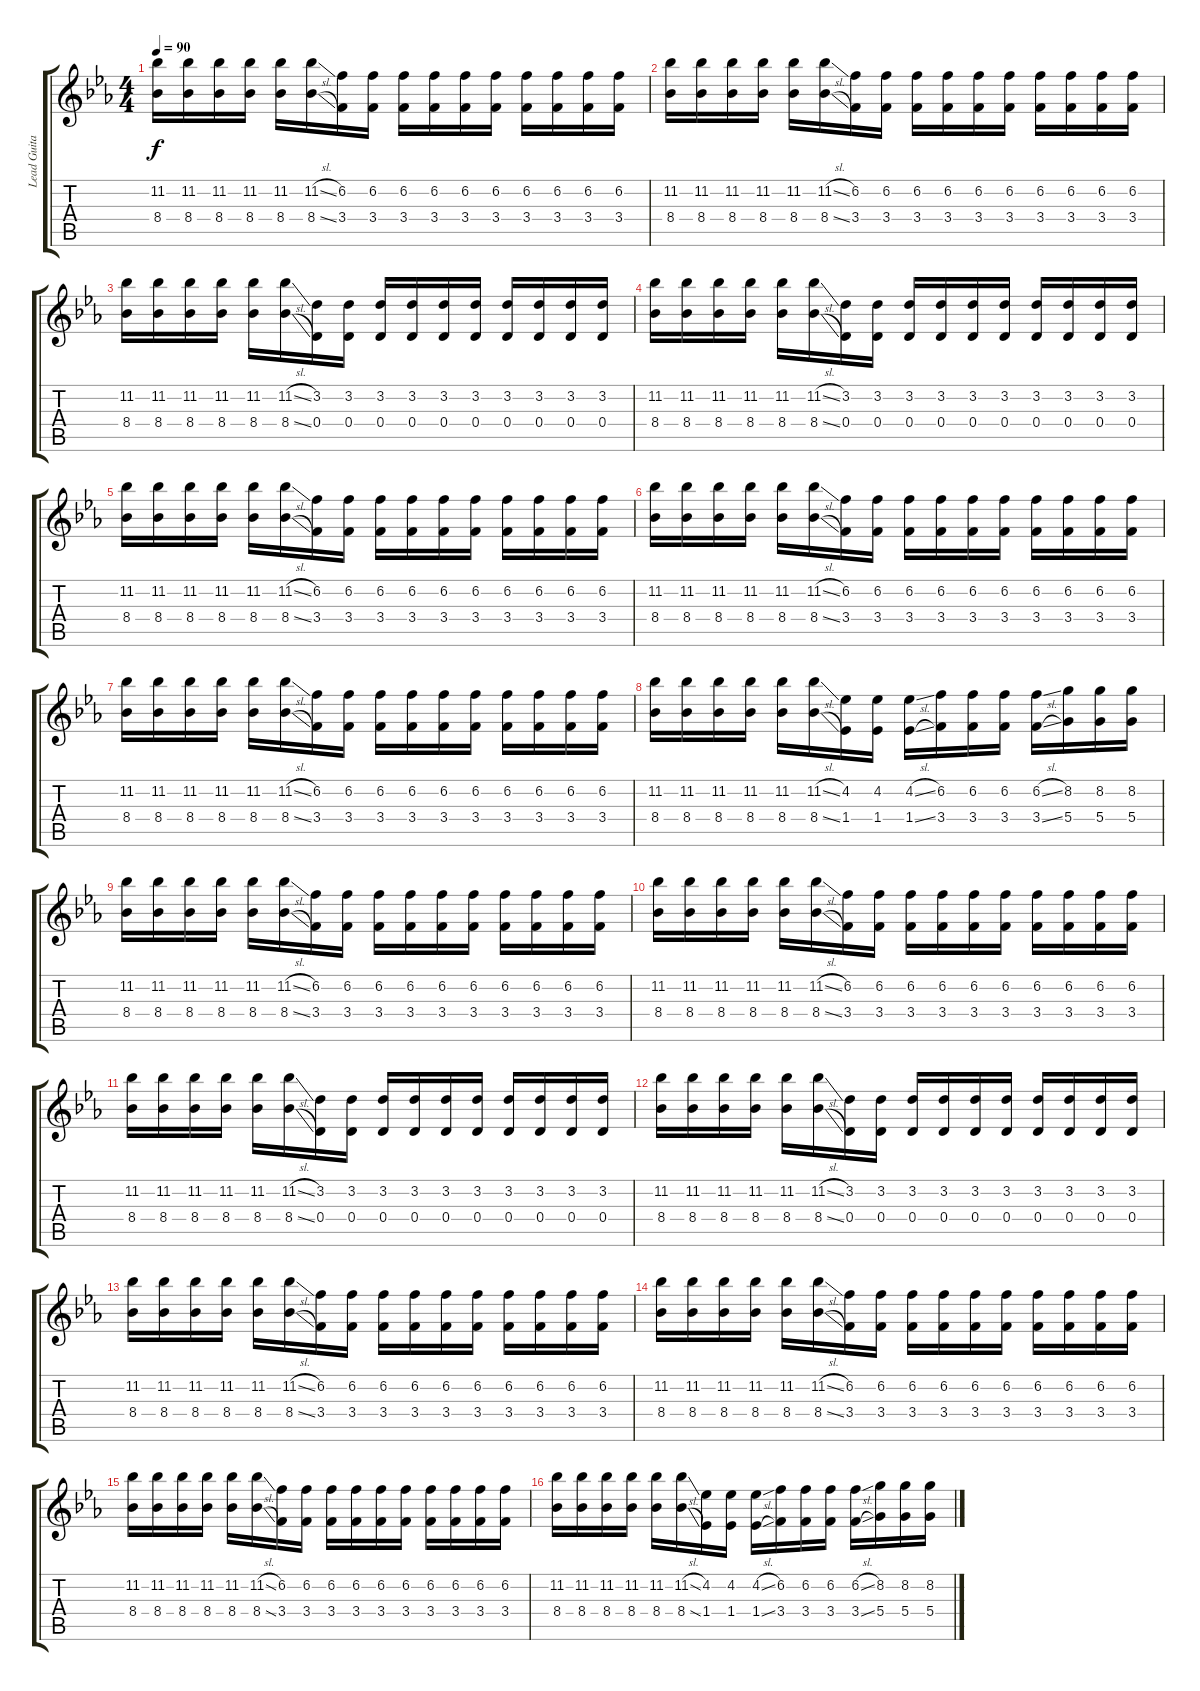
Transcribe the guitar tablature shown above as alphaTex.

\track ("Lead Guitar" "Lead Guita") {instrument distortionguitar}
\staff {score tabs}
\tuning (E4 B3 G3 D3 A2 E2) {hide}
\ts (4 4)
\tempo 90
\clef g2
\ks cminor
(11.2 8.4).16{dy f} (11.2 8.4).16 (11.2 8.4).16 (11.2 8.4).16 (11.2 8.4).16 (11.2{sl} 8.4{sl}).16 (6.2 3.4).16 (6.2 3.4).16 (6.2 3.4).16 (6.2 3.4).16 (6.2 3.4).16 (6.2 3.4).16 (6.2 3.4).16 (6.2 3.4).16 (6.2 3.4).16 (6.2 3.4).16 |
(11.2 8.4).16 (11.2 8.4).16 (11.2 8.4).16 (11.2 8.4).16 (11.2 8.4).16 (11.2{sl} 8.4{sl}).16 (6.2 3.4).16 (6.2 3.4).16 (6.2 3.4).16 (6.2 3.4).16 (6.2 3.4).16 (6.2 3.4).16 (6.2 3.4).16 (6.2 3.4).16 (6.2 3.4).16 (6.2 3.4).16 |
(11.2 8.4).16 (11.2 8.4).16 (11.2 8.4).16 (11.2 8.4).16 (11.2 8.4).16 (11.2{sl} 8.4{sl}).16 (3.2 0.4).16 (3.2 0.4).16 (3.2 0.4).16 (3.2 0.4).16 (3.2 0.4).16 (3.2 0.4).16 (3.2 0.4).16 (3.2 0.4).16 (3.2 0.4).16 (3.2 0.4).16 |
(11.2 8.4).16 (11.2 8.4).16 (11.2 8.4).16 (11.2 8.4).16 (11.2 8.4).16 (11.2{sl} 8.4{sl}).16 (3.2 0.4).16 (3.2 0.4).16 (3.2 0.4).16 (3.2 0.4).16 (3.2 0.4).16 (3.2 0.4).16 (3.2 0.4).16 (3.2 0.4).16 (3.2 0.4).16 (3.2 0.4).16 |
(11.2 8.4).16 (11.2 8.4).16 (11.2 8.4).16 (11.2 8.4).16 (11.2 8.4).16 (11.2{sl} 8.4{sl}).16 (6.2 3.4).16 (6.2 3.4).16 (6.2 3.4).16 (6.2 3.4).16 (6.2 3.4).16 (6.2 3.4).16 (6.2 3.4).16 (6.2 3.4).16 (6.2 3.4).16 (6.2 3.4).16 |
(11.2 8.4).16 (11.2 8.4).16 (11.2 8.4).16 (11.2 8.4).16 (11.2 8.4).16 (11.2{sl} 8.4{sl}).16 (6.2 3.4).16 (6.2 3.4).16 (6.2 3.4).16 (6.2 3.4).16 (6.2 3.4).16 (6.2 3.4).16 (6.2 3.4).16 (6.2 3.4).16 (6.2 3.4).16 (6.2 3.4).16 |
(11.2 8.4).16 (11.2 8.4).16 (11.2 8.4).16 (11.2 8.4).16 (11.2 8.4).16 (11.2{sl} 8.4{sl}).16 (6.2 3.4).16 (6.2 3.4).16 (6.2 3.4).16 (6.2 3.4).16 (6.2 3.4).16 (6.2 3.4).16 (6.2 3.4).16 (6.2 3.4).16 (6.2 3.4).16 (6.2 3.4).16 |
(11.2 8.4).16 (11.2 8.4).16 (11.2 8.4).16 (11.2 8.4).16 (11.2 8.4).16 (11.2{sl} 8.4{sl}).16 (4.2 1.4).16 (4.2 1.4).16 (4.2{sl} 1.4{sl}).16 (6.2 3.4).16 (6.2 3.4).16 (6.2 3.4).16 (6.2{sl} 3.4{sl}).16 (8.2 5.4).16 (8.2 5.4).16 (8.2 5.4).16 |
(11.2 8.4).16 (11.2 8.4).16 (11.2 8.4).16 (11.2 8.4).16 (11.2 8.4).16 (11.2{sl} 8.4{sl}).16 (6.2 3.4).16 (6.2 3.4).16 (6.2 3.4).16 (6.2 3.4).16 (6.2 3.4).16 (6.2 3.4).16 (6.2 3.4).16 (6.2 3.4).16 (6.2 3.4).16 (6.2 3.4).16 |
(11.2 8.4).16 (11.2 8.4).16 (11.2 8.4).16 (11.2 8.4).16 (11.2 8.4).16 (11.2{sl} 8.4{sl}).16 (6.2 3.4).16 (6.2 3.4).16 (6.2 3.4).16 (6.2 3.4).16 (6.2 3.4).16 (6.2 3.4).16 (6.2 3.4).16 (6.2 3.4).16 (6.2 3.4).16 (6.2 3.4).16 |
(11.2 8.4).16 (11.2 8.4).16 (11.2 8.4).16 (11.2 8.4).16 (11.2 8.4).16 (11.2{sl} 8.4{sl}).16 (3.2 0.4).16 (3.2 0.4).16 (3.2 0.4).16 (3.2 0.4).16 (3.2 0.4).16 (3.2 0.4).16 (3.2 0.4).16 (3.2 0.4).16 (3.2 0.4).16 (3.2 0.4).16 |
(11.2 8.4).16 (11.2 8.4).16 (11.2 8.4).16 (11.2 8.4).16 (11.2 8.4).16 (11.2{sl} 8.4{sl}).16 (3.2 0.4).16 (3.2 0.4).16 (3.2 0.4).16 (3.2 0.4).16 (3.2 0.4).16 (3.2 0.4).16 (3.2 0.4).16 (3.2 0.4).16 (3.2 0.4).16 (3.2 0.4).16 |
(11.2 8.4).16 (11.2 8.4).16 (11.2 8.4).16 (11.2 8.4).16 (11.2 8.4).16 (11.2{sl} 8.4{sl}).16 (6.2 3.4).16 (6.2 3.4).16 (6.2 3.4).16 (6.2 3.4).16 (6.2 3.4).16 (6.2 3.4).16 (6.2 3.4).16 (6.2 3.4).16 (6.2 3.4).16 (6.2 3.4).16 |
(11.2 8.4).16 (11.2 8.4).16 (11.2 8.4).16 (11.2 8.4).16 (11.2 8.4).16 (11.2{sl} 8.4{sl}).16 (6.2 3.4).16 (6.2 3.4).16 (6.2 3.4).16 (6.2 3.4).16 (6.2 3.4).16 (6.2 3.4).16 (6.2 3.4).16 (6.2 3.4).16 (6.2 3.4).16 (6.2 3.4).16 |
(11.2 8.4).16 (11.2 8.4).16 (11.2 8.4).16 (11.2 8.4).16 (11.2 8.4).16 (11.2{sl} 8.4{sl}).16 (6.2 3.4).16 (6.2 3.4).16 (6.2 3.4).16 (6.2 3.4).16 (6.2 3.4).16 (6.2 3.4).16 (6.2 3.4).16 (6.2 3.4).16 (6.2 3.4).16 (6.2 3.4).16 |
(11.2 8.4).16 (11.2 8.4).16 (11.2 8.4).16 (11.2 8.4).16 (11.2 8.4).16 (11.2{sl} 8.4{sl}).16 (4.2 1.4).16 (4.2 1.4).16 (4.2{sl} 1.4{sl}).16 (6.2 3.4).16 (6.2 3.4).16 (6.2 3.4).16 (6.2{sl} 3.4{sl}).16 (8.2 5.4).16 (8.2 5.4).16 (8.2 5.4).16
